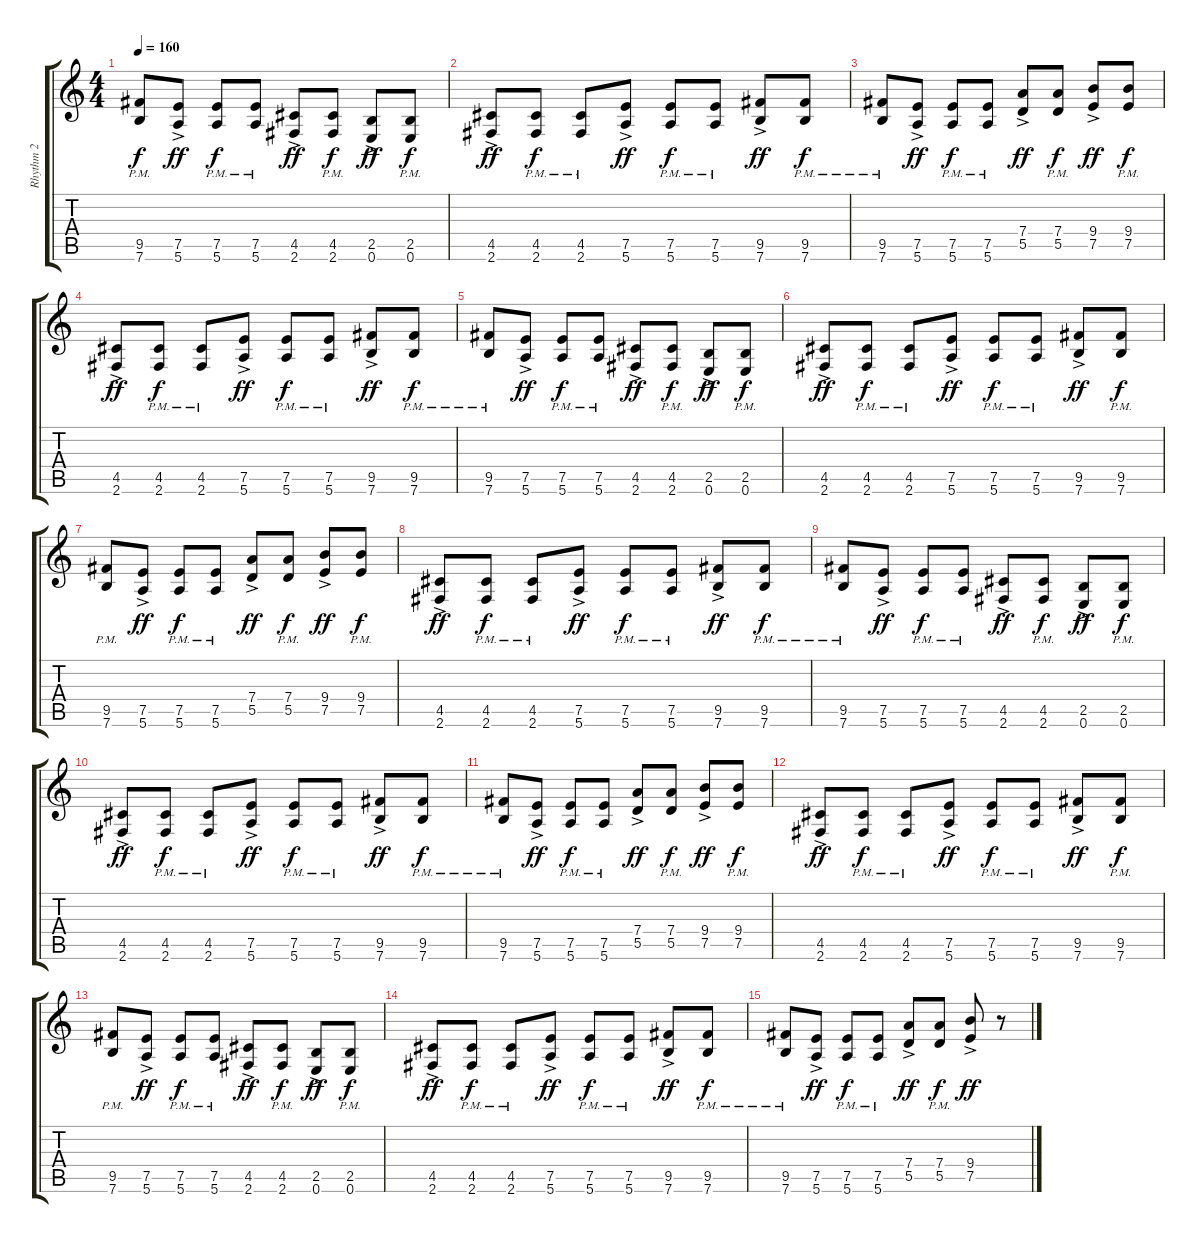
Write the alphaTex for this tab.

\track ("Rhythm 2" "Rhythm 2") {instrument distortionguitar}
\staff {score tabs}
\tuning (E4 B3 G3 D3 A2 E2) {hide}
\ts (4 4)
\tempo 160
\clef g2
\ks c
(9.5{pm} 7.6{pm}).8{dy f} (7.5{ac} 5.6{ac}).8{dy ff} (7.5{pm} 5.6{pm}).8{dy f} (7.5{pm} 5.6{pm}).8 (4.5{ac} 2.6{ac}).8{dy ff} (4.5{pm} 2.6{pm}).8{dy f} (2.5{ac} 0.6{ac}).8{dy ff} (2.5{pm} 0.6{pm}).8{dy f} |
(4.5{ac} 2.6{ac}).8{dy ff} (4.5{pm} 2.6{pm}).8{dy f} (4.5{pm} 2.6{pm}).8 (7.5{ac} 5.6{ac}).8{dy ff} (7.5{pm} 5.6{pm}).8{dy f} (7.5{pm} 5.6{pm}).8 (9.5{ac} 7.6).8{dy ff} (9.5{pm} 7.6{pm}).8{dy f} |
(9.5{pm} 7.6{pm}).8 (7.5{ac} 5.6{ac}).8{dy ff} (7.5{pm} 5.6{pm}).8{dy f} (7.5{pm} 5.6{pm}).8 (7.4{ac} 5.5{ac}).8{dy ff} (7.4{pm} 5.5{pm}).8{dy f} (9.4{ac} 7.5{ac}).8{dy ff} (9.4{pm} 7.5{pm}).8{dy f} |
(4.5{ac} 2.6{ac}).8{dy ff} (4.5{pm} 2.6{pm}).8{dy f} (4.5{pm} 2.6{pm}).8 (7.5{ac} 5.6{ac}).8{dy ff} (7.5{pm} 5.6{pm}).8{dy f} (7.5{pm} 5.6{pm}).8 (9.5{ac} 7.6{ac}).8{dy ff} (9.5{pm} 7.6{pm}).8{dy f} |
(9.5{pm} 7.6{pm}).8 (7.5{ac} 5.6{ac}).8{dy ff} (7.5{pm} 5.6{pm}).8{dy f} (7.5{pm} 5.6{pm}).8 (4.5{ac} 2.6{ac}).8{dy ff} (4.5{pm} 2.6{pm}).8{dy f} (2.5{ac} 0.6{ac}).8{dy ff} (2.5{pm} 0.6{pm}).8{dy f} |
(4.5{ac} 2.6{ac}).8{dy ff} (4.5{pm} 2.6{pm}).8{dy f} (4.5{pm} 2.6{pm}).8 (7.5{ac} 5.6{ac}).8{dy ff} (7.5{pm} 5.6{pm}).8{dy f} (7.5{pm} 5.6{pm}).8 (9.5{ac} 7.6).8{dy ff} (9.5{pm} 7.6{pm}).8{dy f} |
(9.5{pm} 7.6{pm}).8 (7.5{ac} 5.6{ac}).8{dy ff} (7.5{pm} 5.6{pm}).8{dy f} (7.5{pm} 5.6{pm}).8 (7.4{ac} 5.5{ac}).8{dy ff} (7.4{pm} 5.5{pm}).8{dy f} (9.4{ac} 7.5{ac}).8{dy ff} (9.4{pm} 7.5{pm}).8{dy f} |
(4.5{ac} 2.6{ac}).8{dy ff} (4.5{pm} 2.6{pm}).8{dy f} (4.5{pm} 2.6{pm}).8 (7.5{ac} 5.6{ac}).8{dy ff} (7.5{pm} 5.6{pm}).8{dy f} (7.5{pm} 5.6{pm}).8 (9.5{ac} 7.6{ac}).8{dy ff} (9.5{pm} 7.6{pm}).8{dy f} |
(9.5{pm} 7.6{pm}).8 (7.5{ac} 5.6{ac}).8{dy ff} (7.5{pm} 5.6{pm}).8{dy f} (7.5{pm} 5.6{pm}).8 (4.5{ac} 2.6{ac}).8{dy ff} (4.5{pm} 2.6{pm}).8{dy f} (2.5{ac} 0.6{ac}).8{dy ff} (2.5{pm} 0.6{pm}).8{dy f} |
(4.5{ac} 2.6{ac}).8{dy ff} (4.5{pm} 2.6{pm}).8{dy f} (4.5{pm} 2.6{pm}).8 (7.5{ac} 5.6{ac}).8{dy ff} (7.5{pm} 5.6{pm}).8{dy f} (7.5{pm} 5.6{pm}).8 (9.5{ac} 7.6).8{dy ff} (9.5{pm} 7.6{pm}).8{dy f} |
(9.5{pm} 7.6{pm}).8 (7.5{ac} 5.6{ac}).8{dy ff} (7.5{pm} 5.6{pm}).8{dy f} (7.5{pm} 5.6{pm}).8 (7.4{ac} 5.5{ac}).8{dy ff} (7.4{pm} 5.5{pm}).8{dy f} (9.4{ac} 7.5{ac}).8{dy ff} (9.4{pm} 7.5{pm}).8{dy f} |
(4.5{ac} 2.6{ac}).8{dy ff} (4.5{pm} 2.6{pm}).8{dy f} (4.5{pm} 2.6{pm}).8 (7.5{ac} 5.6{ac}).8{dy ff} (7.5{pm} 5.6{pm}).8{dy f} (7.5{pm} 5.6{pm}).8 (9.5{ac} 7.6{ac}).8{dy ff} (9.5{pm} 7.6{pm}).8{dy f} |
(9.5{pm} 7.6{pm}).8 (7.5{ac} 5.6{ac}).8{dy ff} (7.5{pm} 5.6{pm}).8{dy f} (7.5{pm} 5.6{pm}).8 (4.5{ac} 2.6{ac}).8{dy ff} (4.5{pm} 2.6{pm}).8{dy f} (2.5{ac} 0.6{ac}).8{dy ff} (2.5{pm} 0.6{pm}).8{dy f} |
(4.5{ac} 2.6{ac}).8{dy ff} (4.5{pm} 2.6{pm}).8{dy f} (4.5{pm} 2.6{pm}).8 (7.5{ac} 5.6{ac}).8{dy ff} (7.5{pm} 5.6{pm}).8{dy f} (7.5{pm} 5.6{pm}).8 (9.5{ac} 7.6).8{dy ff} (9.5{pm} 7.6{pm}).8{dy f} |
(9.5{pm} 7.6{pm}).8 (7.5{ac} 5.6{ac}).8{dy ff} (7.5{pm} 5.6{pm}).8{dy f} (7.5{pm} 5.6{pm}).8 (7.4{ac} 5.5{ac}).8{dy ff} (7.4{pm} 5.5{pm}).8{dy f} (9.4{ac} 7.5{ac}).8{dy ff} r.8
